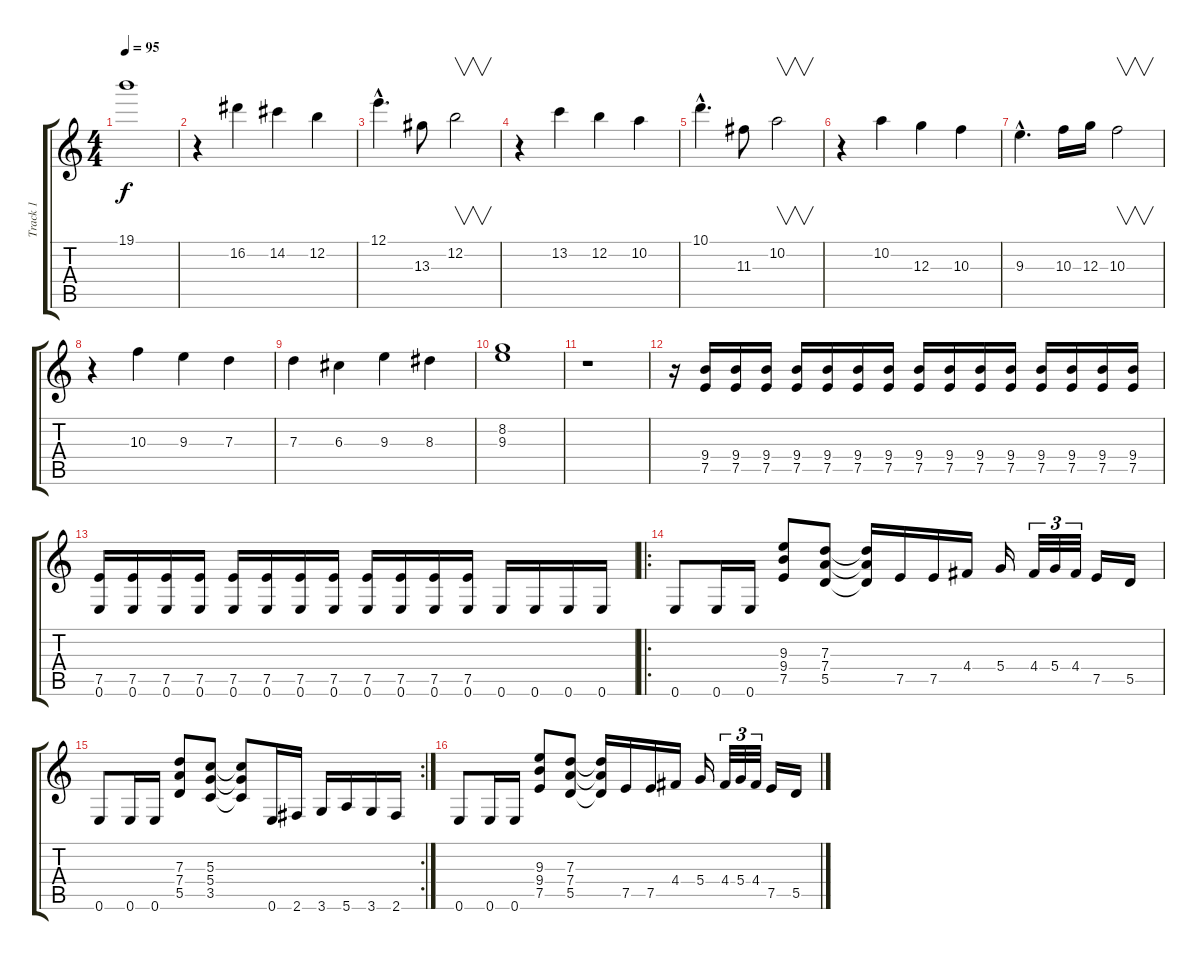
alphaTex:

\track ("Track 1" "Track 1") {instrument distortionguitar}
\staff {score tabs}
\tuning (E4 B3 G3 D3 A2 E2) {hide}
\ts (4 4)
\tempo 95
\clef g2
\ks c
19.1{t}.1{dy f} |
r.4 16.2.4 14.2.4 12.2.4 |
12.1{hac}.4{d} 13.3.8 12.2.2{v} |
r.4 13.2.4 12.2.4 10.2.4 |
10.1{hac}.4{d} 11.3.8 10.2.2{v} |
r.4 10.2.4 12.3.4 10.3.4 |
9.3{hac}.4{d} 10.3.16 12.3.16 10.3.2{v} |
r.4 10.3.4 9.3.4 7.3.4 |
7.3.4 6.3.4 9.3.4 8.3.4 |
(8.2 9.3).1 |
r.1 |
r.16 (9.4 7.5).16 (9.4 7.5).16 (9.4 7.5).16 (9.4 7.5).16 (9.4 7.5).16 (9.4 7.5).16 (9.4 7.5).16 (9.4 7.5).16 (9.4 7.5).16 (9.4 7.5).16 (9.4 7.5).16 (9.4 7.5).16 (9.4 7.5).16 (9.4 7.5).16 (9.4 7.5).16 |
(7.5 0.6).16 (7.5 0.6).16 (7.5 0.6).16 (7.5 0.6).16 (7.5 0.6).16 (7.5 0.6).16 (7.5 0.6).16 (7.5 0.6).16 (7.5 0.6).16 (7.5 0.6).16 (7.5 0.6).16 (7.5 0.6).16 0.6.16 0.6.16 0.6.16 0.6.16 |
\ro
0.6.8 0.6.16 0.6.16 (9.3 9.4 7.5).8 (7.3 7.4 5.5).8 (7.3{t} 7.4{t} 5.5{t}).16 7.5.16 7.5.16 4.4.16 5.4.16 4.4.32{tu (3 2)} 5.4.32{tu (3 2)} 4.4.32{tu (3 2)} 7.5.16 5.5.16 |
\rc 2
0.6.8 0.6.16 0.6.16 (7.3 7.4 5.5).8 (5.3 5.4 3.5).8 (5.3{t} 5.4{t} 3.5{t}).8 0.6.16 2.6.16 3.6.16 5.6.16 3.6.16 2.6.16 |
0.6.8 0.6.16 0.6.16 (9.3 9.4 7.5).8 (7.3 7.4 5.5).8 (7.3{t} 7.4{t} 5.5{t}).16 7.5.16 7.5.16 4.4.16 5.4.16 4.4.32{tu (3 2)} 5.4.32{tu (3 2)} 4.4.32{tu (3 2)} 7.5.16 5.5.16
